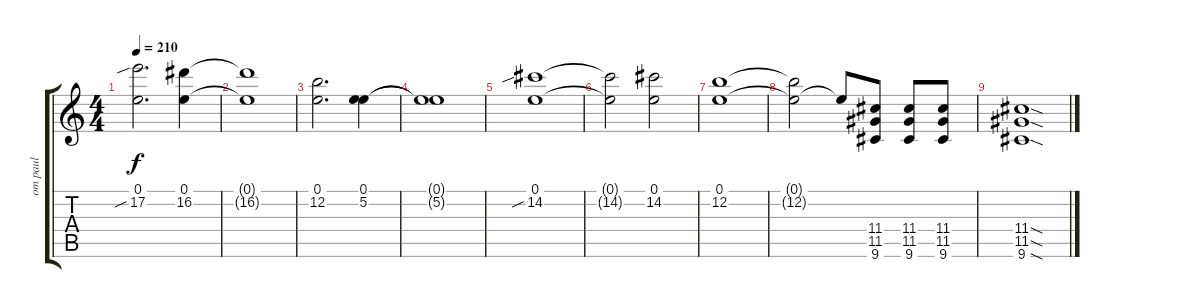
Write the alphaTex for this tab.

\track ("om paul" "om paul") {instrument overdrivenguitar}
\staff {score tabs}
\tuning (E4 B3 G3 D3 A2 E2) {hide}
\ts (4 4)
\tempo 210
\clef g2
\ks c
(0.1 17.2{sib}).2{d dy f} (0.1 16.2).4 |
(0.1{t} 16.2{t}).1 |
(0.1 12.2).2{d} (0.1 5.2).4 |
(0.1{t} 5.2{t}).1 |
(0.1 14.2{sib}).1 |
(0.1{t} 14.2{t}).2 (0.1 14.2).2 |
(0.1 12.2).1 |
(0.1{t} 12.2{t}).2 0.1{t}.8 (11.4 11.5 9.6).8 (11.4 11.5 9.6).8 (11.4 11.5 9.6).8 |
(11.4{sod} 11.5{sod} 9.6{sod}).1
